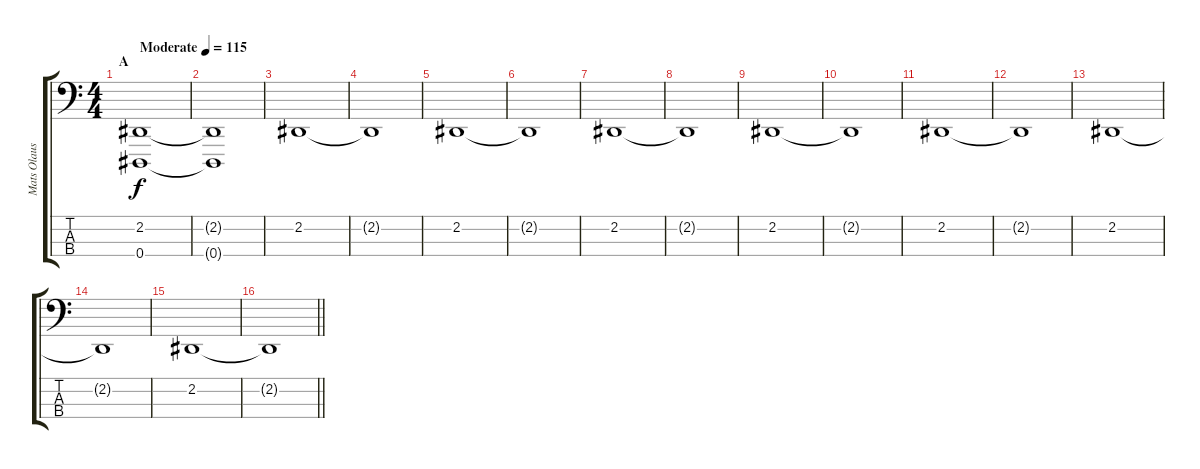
\track ("Mats Olausson" "Mats Olaus") {instrument stringensemble1}
\staff {score tabs}
\tuning (Gb2 Db2 Ab1 Eb1) {hide}
\ts (4 4)
\section ("" "A")
\tempo (115 "Moderate")
\clef f4
\ks c
(2.2 0.4).1{dy f instrument stringensemble1} |
(2.2{t} 0.4{t}).1 |
2.2.1 |
2.2{t}.1 |
2.2.1 |
2.2{t}.1 |
2.2.1 |
2.2{t}.1 |
2.2.1 |
2.2{t}.1 |
2.2.1 |
2.2{t}.1 |
2.2.1 |
2.2{t}.1 |
2.2.1 |
\barLineRight lightlight
2.2{t}.1
